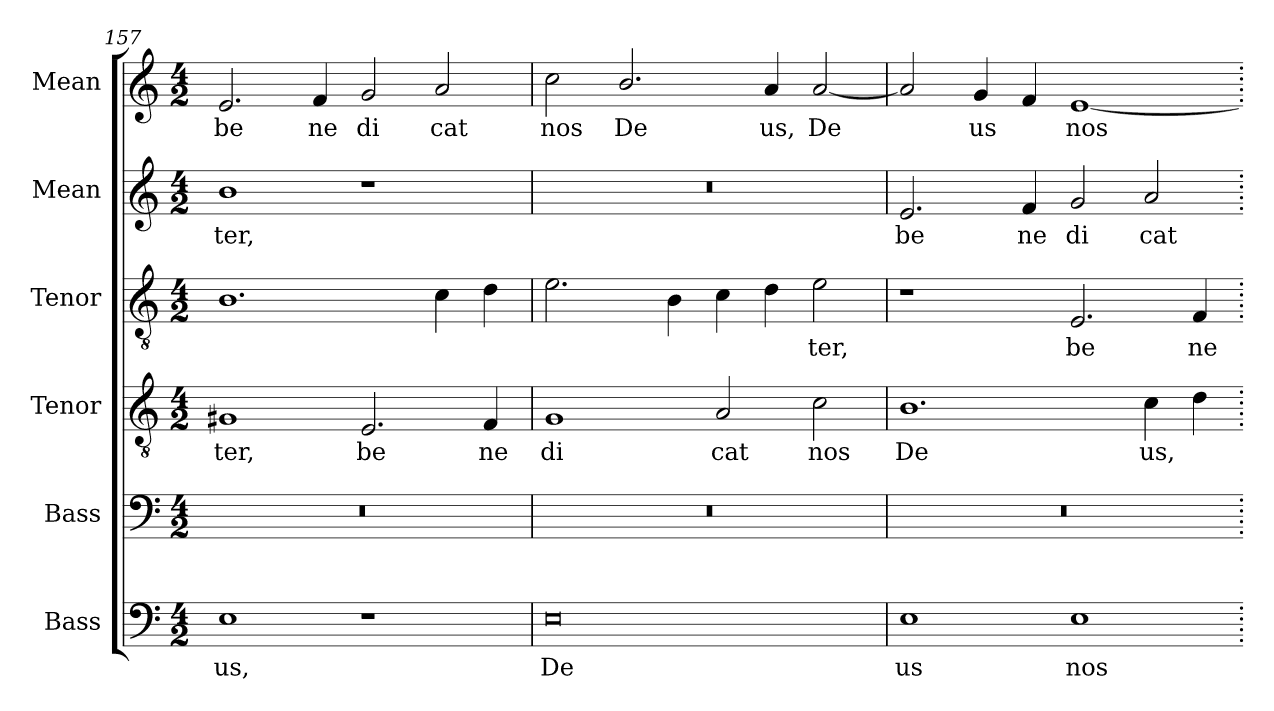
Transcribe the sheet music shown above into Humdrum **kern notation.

**kern	**text	**kern	**kern	**text	**kern	**text	**kern	**text	**kern	**text
*part6	*part6	*part5	*part4	*part4	*part3	*part3	*part2	*part2	*part1	*part1
*staff6	*staff6	*staff5	*staff4	*staff4	*staff3	*staff3	*staff2	*staff2	*staff1	*staff1
*I"Bass	*	*I"Bass	*I"Tenor	*	*I"Tenor	*	*I"Mean	*	*I"Mean	*
*I'B.	*	*I'B.	*I'T.	*	*I'T.	*	*I'M.	*	*I'M.	*
*clefF4	*	*clefF4	*clefGv2	*	*clefGv2	*	*clefG2	*	*clefG2	*
*	*	*	*ITrd7c12	*	*ITrd7c12	*	*	*	*	*
*k[]	*	*k[]	*k[]	*	*k[]	*	*k[]	*	*k[]	*
*a:	*	*a:	*a:	*	*a:	*	*a:	*	*a:	*
*M4/2	*	*M4/2	*M4/2	*	*M4/2	*	*M4/2	*	*M4/2	*
=157	=157	=157	=157	=157	=157	=157	=157	=157	=157	=157
!	!LO:LY:b:color=#000000	!LO:N:vis=1	!	!	!	!	!	!	!	!
!	!	!	!	!LO:LY:b:color=#000000	!	!	!	!	!	!
!	!	!	!	!	!	!	!	!LO:LY:b:color=#000000	!	!
!	!	!	!	!	!	!	!	!	!	!LO:LY:b:color=#000000
1Ei	us,	0r	1GG#Xi	ter,	1.BBi	.	1bi	ter,	2.ei/	be
!	!	!	!	!	!	!	!	!	!	!LO:LY:b:color=#000000
.	.	.	.	.	.	.	.	.	4fi/	ne
!	!	!	!	!LO:LY:b:color=#000000	!	!	!	!	!	!
!	!	!	!	!	!	!	!	!	!	!LO:LY:b:color=#000000
1r	.	.	2.EEi/	be	.	.	1r	.	2gi/	di
!	!	!	!	!	!	!	!	!	!	!LO:LY:b:color=#000000
.	.	.	.	.	4Ci\	.	.	.	2ai/	cat
!	!	!	!	!LO:LY:b:color=#000000	!	!	!	!	!	!
.	.	.	4FFi/	ne	4Di\	.	.	.	.	.
=158	=158	=158	=158	=158	=158	=158	=158	=158	=158	=158
!	!LO:LY:b:color=#000000	!LO:N:vis=1	!	!	!	!	!	!	!	!
!	!	!	!	!LO:LY:b:color=#000000	!	!	!LO:N:vis=1	!	!	!
!	!	!	!	!	!	!	!	!	!	!LO:LY:b:color=#000000
0Ei	De	0r	1GGi	di	2.Ei\	.	0r	.	2cci\	nos
!	!	!	!	!	!	!	!	!	!	!LO:LY:b:color=#000000
.	.	.	.	.	.	.	.	.	2.bi/	De
.	.	.	.	.	4BBi\	.	.	.	.	.
!	!	!	!	!LO:LY:b:color=#000000	!	!	!	!	!	!
.	.	.	2AAi/	cat	4Ci\	.	.	.	.	.
!	!	!	!	!	!	!	!	!	!	!LO:LY:b:color=#000000
.	.	.	.	.	4Di\	.	.	.	4ai/	us,
!	!	!	!	!LO:LY:b:color=#000000	!	!	!	!	!	!
!	!	!	!	!	!	!LO:LY:b:color=#000000	!	!	!	!
!	!	!	!	!	!	!	!	!	!	!LO:LY:b:color=#000000
.	.	.	2Ci\	nos	2Ei\	ter,	.	.	[<2ai/	De
=159	=159	=159	=159	=159	=159	=159	=159	=159	=159	=159
!	!LO:LY:b:color=#000000	!LO:N:vis=1	!	!	!	!	!	!	!	!
!	!	!	!	!LO:LY:b:color=#000000	!	!	!	!	!	!
!	!	!	!	!	!	!	!	!LO:LY:b:color=#000000	!	!
1Ei	us	0r	1.BBi	De	1r	.	2.ei/	be	2ai/]	.
!	!	!	!	!	!	!	!	!	!	!LO:LY:b:color=#000000
.	.	.	.	.	.	.	.	.	4gi/	us
!	!	!	!	!	!	!	!	!LO:LY:b:color=#000000	!	!
.	.	.	.	.	.	.	4fi/	ne	4fi/	.
!	!LO:LY:b:color=#000000	!	!	!	!	!	!	!	!	!
!	!	!	!	!	!	!LO:LY:b:color=#000000	!	!	!	!
!	!	!	!	!	!	!	!	!LO:LY:b:color=#000000	!	!
!	!	!	!	!	!	!	!	!	!	!LO:LY:b:color=#000000
1Ei	nos	.	.	.	2.EEi/	be	2gi/	di	[<1ei	nos
!	!	!	!	!LO:LY:b:color=#000000	!	!	!	!	!	!
!	!	!	!	!	!	!	!	!LO:LY:b:color=#000000	!	!
.	.	.	4Ci\	us,	.	.	2ai/	cat	.	.
!	!	!	!	!	!	!LO:LY:b:color=#000000	!	!	!	!
.	.	.	4Di\	.	4FFi/	ne	.	.	.	.
=.	=.	=.	=.	=.	=.	=.	=.	=.	=.	=.
*-	*-	*-	*-	*-	*-	*-	*-	*-	*-	*-
